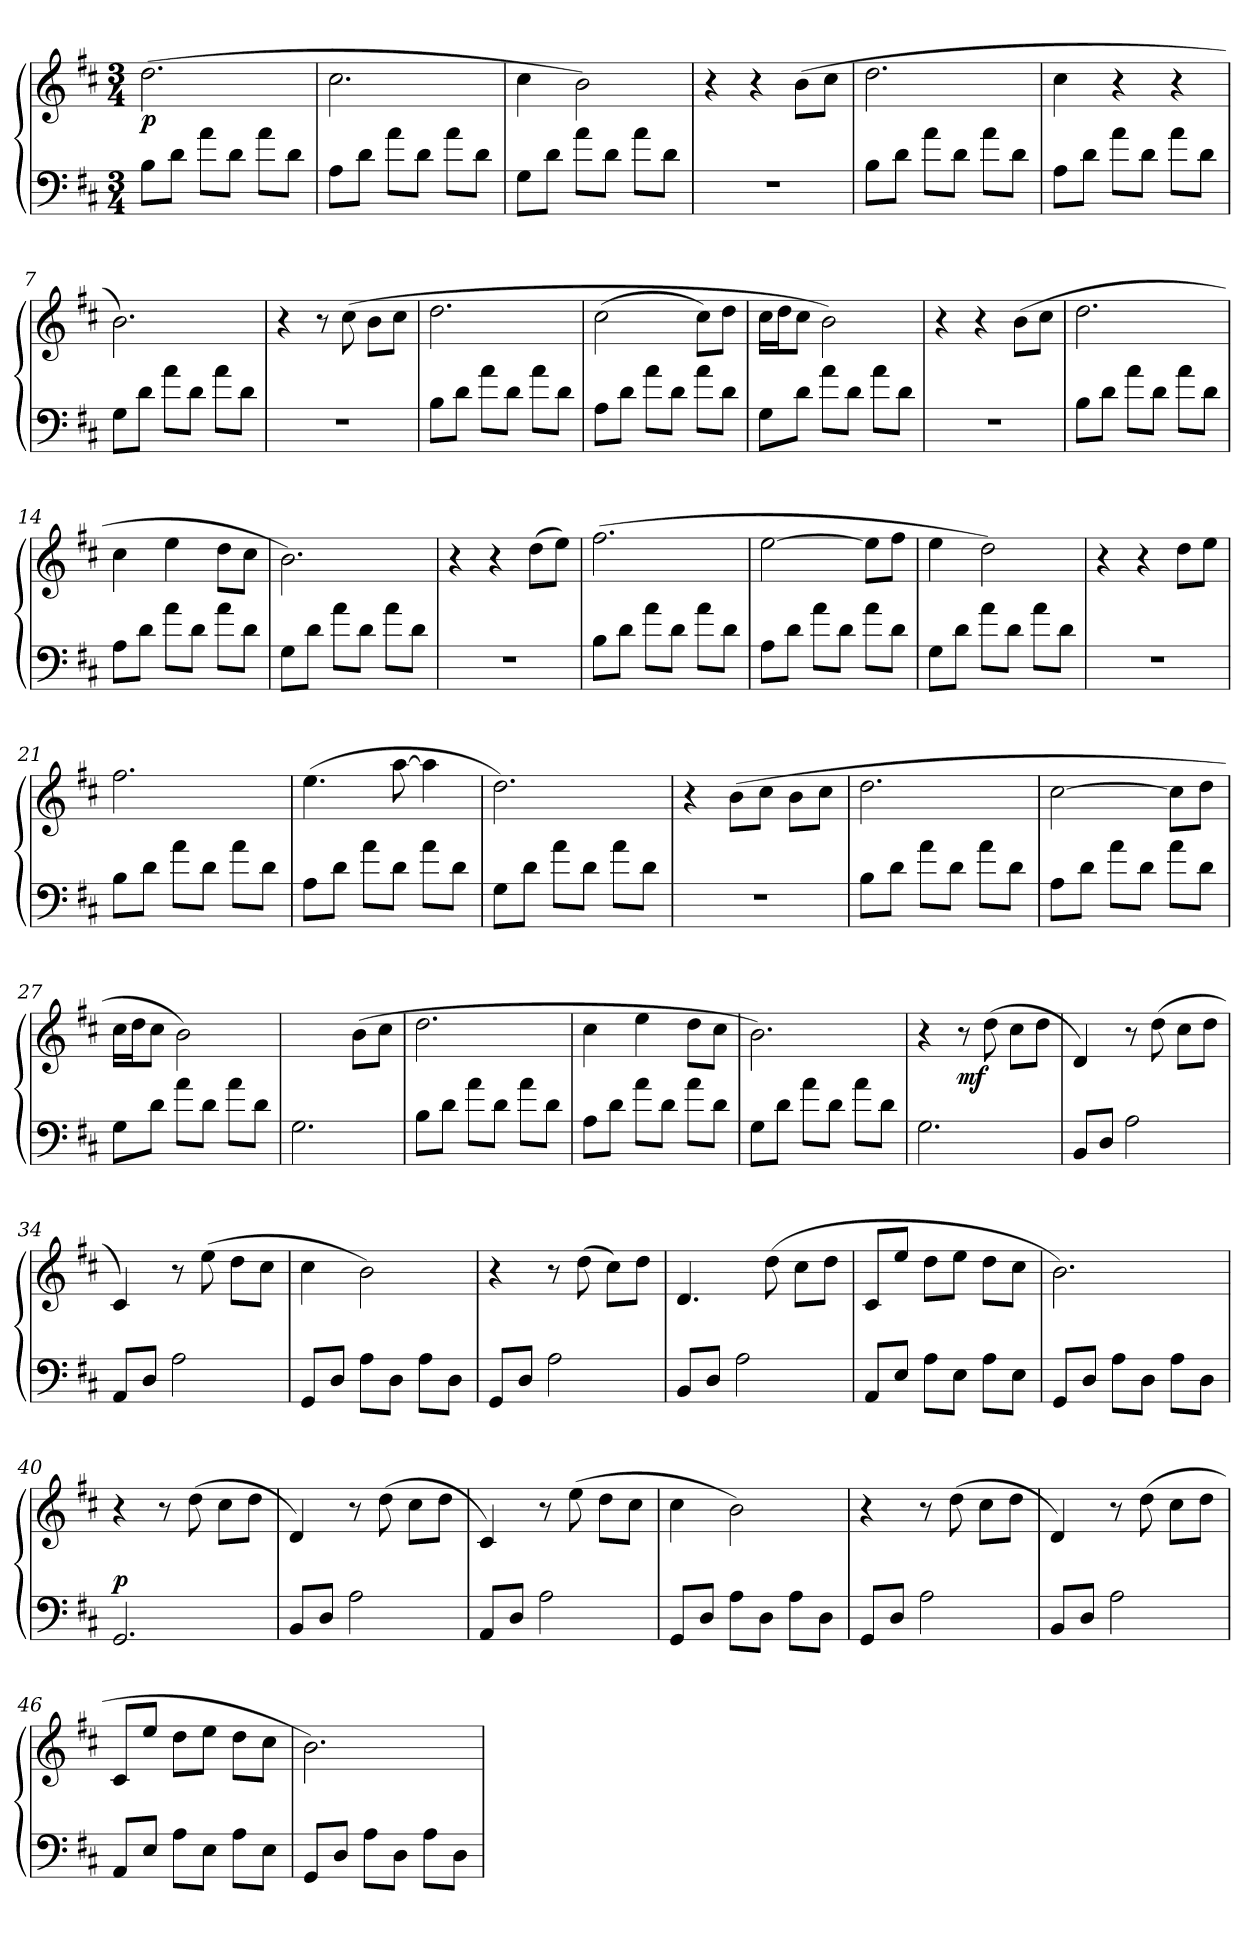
**kern	**kern	**dynam
*part1	*part1	*part1
*staff2	*staff1	*staff1/2
*clefF4	*clefG2	*
*k[f#c#]	*k[f#c#]	*
*M3/4	*M3/4	*
=1	=1	=1
!	!	!LO:DY:b
8B\L	(2.dd\	p
8d\J	.	.
8a\L	.	.
8d\J	.	.
8a\L	.	.
8d\J	.	.
=2	=2	=2
8A\L	2.cc#\	.
8d\J	.	.
8a\L	.	.
8d\J	.	.
8a\L	.	.
8d\J	.	.
=3	=3	=3
8G\L	4cc#\	.
8d\J	.	.
8a\L	2b\)	.
8d\J	.	.
8a\L	.	.
8d\J	.	.
=4	=4	=4
2.r	4r	.
.	4r	.
.	(8b\L	.
.	8cc#\J	.
=5	=5	=5
8B\L	2.dd\	.
8d\J	.	.
8a\L	.	.
8d\J	.	.
8a\L	.	.
8d\J	.	.
!!LO:LB:g=z
=6	=6	=6
8A\L	4cc#\	.
8d\J	.	.
8a\L	4r	.
8d\J	.	.
8a\L	4r	.
8d\J	.	.
=7	=7	=7
8G\L	2.b\)	.
8d\J	.	.
8a\L	.	.
8d\J	.	.
8a\L	.	.
8d\J	.	.
=8	=8	=8
2.r	4r	.
.	8r	.
.	(8cc#\	.
.	8b\L	.
.	8cc#\J	.
=9	=9	=9
8B\L	2.dd\	.
8d\J	.	.
8a\L	.	.
8d\J	.	.
8a\L	.	.
8d\J	.	.
=10	=10	=10
8A\L	(2cc#\	.
8d\J	.	.
8a\L	.	.
8d\J	.	.
8a\L	8cc#\L)	.
8d\J	8dd\J	.
!!LO:LB:g=z
=11	=11	=11
8G\L	16cc#\LL	.
.	16dd\J	.
8d\J	8cc#\J	.
8a\L	2b\)	.
8d\J	.	.
8a\L	.	.
8d\J	.	.
=12	=12	=12
2.r	4r	.
.	4r	.
.	(8b\L	.
.	8cc#\J	.
=13	=13	=13
8B\L	2.dd\	.
8d\J	.	.
8a\L	.	.
8d\J	.	.
8a\L	.	.
8d\J	.	.
=14	=14	=14
8A\L	4cc#\	.
8d\J	.	.
8a\L	4ee\	.
8d\J	.	.
8a\L	8dd\L	.
8d\J	8cc#\J	.
=15	=15	=15
8G\L	2.b\)	.
8d\J	.	.
8a\L	.	.
8d\J	.	.
8a\L	.	.
8d\J	.	.
=16	=16	=16
2.r	4r	.
.	4r	.
.	(8dd\L	.
.	8ee\J)	.
!!LO:LB:g=z
=17	=17	=17
8B\L	(2.ff#\	.
8d\J	.	.
8a\L	.	.
8d\J	.	.
8a\L	.	.
8d\J	.	.
=18	=18	=18
8A\L	[2ee\	.
8d\J	.	.
8a\L	.	.
8d\J	.	.
8a\L	8ee\L]	.
8d\J	8ff#\J	.
=19	=19	=19
8G\L	4ee\	.
8d\J	.	.
8a\L	2dd\)	.
8d\J	.	.
8a\L	.	.
8d\J	.	.
=20	=20	=20
2.r	4r	.
.	4r	.
.	8dd\L	.
.	8ee\J	.
=21	=21	=21
8B\L	2.ff#\	.
8d\J	.	.
8a\L	.	.
8d\J	.	.
8a\L	.	.
8d\J	.	.
!!LO:LB:g=z
=22	=22	=22
8A\L	(4.ee\	.
8d\J	.	.
8a\L	.	.
8d\J	[8aa\	.
8a\L	4aa\]	.
8d\J	.	.
=23	=23	=23
8G\L	2.dd\)	.
8d\J	.	.
8a\L	.	.
8d\J	.	.
8a\L	.	.
8d\J	.	.
=24	=24	=24
2.r	4r	.
.	(8b\L	.
.	8cc#\J	.
.	8b\L	.
.	8cc#\J	.
=25	=25	=25
8B\L	2.dd\	.
8d\J	.	.
8a\L	.	.
8d\J	.	.
8a\L	.	.
8d\J	.	.
=26	=26	=26
8A\L	[2cc#\	.
8d\J	.	.
8a\L	.	.
8d\J	.	.
8a\L	8cc#\L]	.
8d\J	8dd\J	.
!!LO:PB:g=z
=27	=27	=27
8G\L	16cc#\LL	.
.	16dd\J	.
8d\J	8cc#\J	.
8a\L	2b\)	.
8d\J	.	.
8a\L	.	.
8d\J	.	.
=28	=28	=28
2.G\	2ryy	.
.	(8b\L	.
.	8cc#\J	.
=29	=29	=29
8B\L	2.dd\	.
8d\J	.	.
8a\L	.	.
8d\J	.	.
8a\L	.	.
8d\J	.	.
=30	=30	=30
8A\L	4cc#\	.
8d\J	.	.
8a\L	4ee\	.
8d\J	.	.
8a\L	8dd\L	.
8d\J	8cc#\J	.
=31	=31	=31
8G\L	2.b\)	.
8d\J	.	.
8a\L	.	.
8d\J	.	.
8a\L	.	.
8d\J	.	.
=32	=32	=32
2.G\	4r	.
!	!	!LO:DY:b
.	8r	mf
.	(8dd\	.
.	8cc#\L	.
.	8dd\J	.
!!LO:LB:g=z
=33	=33	=33
8BB/L	4d/)	.
8D/J	.	.
2A\	8r	.
.	(8dd\	.
.	8cc#\L	.
.	8dd\J	.
=34	=34	=34
8AA/L	4c#/)	.
8D/J	.	.
2A\	8r	.
.	(8ee\	.
.	8dd\L	.
.	8cc#\J	.
=35	=35	=35
8GG/L	4cc#\	.
8D/J	.	.
8A\L	2b\)	.
8D\J	.	.
8A\L	.	.
8D\J	.	.
=36	=36	=36
8GG/L	4r	.
8D/J	.	.
2A\	8r	.
.	(8dd\	.
.	8cc#\L)	.
.	8dd\J	.
=37	=37	=37
8BB/L	4.d/	.
8D/J	.	.
2A\	.	.
.	(8dd\	.
.	8cc#\L	.
.	8dd\J	.
!!LO:LB:g=z
=38	=38	=38
8AA/L	8c#/L	.
8E/J	8ee/J	.
8A\L	8dd\L	.
8E\J	8ee\J	.
8A\L	8dd\L	.
8E\J	8cc#\J	.
=39	=39	=39
8GG/L	2.b\)	.
8D/J	.	.
8A\L	.	.
8D\J	.	.
8A\L	.	.
8D\J	.	.
=40	=40	=40
!	!	!LO:DY:a=2
2.GG/	4r	p
.	8r	.
.	(8dd\	.
.	8cc#\L	.
.	8dd\J	.
=41	=41	=41
8BB/L	4d/)	.
8D/J	.	.
2A\	8r	.
.	(8dd\	.
.	8cc#\L	.
.	8dd\J	.
=42	=42	=42
8AA/L	4c#/)	.
8D/J	.	.
2A\	8r	.
.	(8ee\	.
.	8dd\L	.
.	8cc#\J	.
=43	=43	=43
8GG/L	4cc#\	.
8D/J	.	.
8A\L	2b\)	.
8D\J	.	.
8A\L	.	.
8D\J	.	.
!!LO:LB:g=z
=44	=44	=44
8GG/L	4r	.
8D/J	.	.
2A\	8r	.
.	(8dd\	.
.	8cc#\L	.
.	8dd\J	.
=45	=45	=45
8BB/L	4d/)	.
8D/J	.	.
2A\	8r	.
.	(8dd\	.
.	8cc#\L	.
.	8dd\J	.
=46	=46	=46
8AA/L	8c#/L	.
8E/J	8ee/J	.
8A\L	8dd\L	.
8E\J	8ee\J	.
8A\L	8dd\L	.
8E\J	8cc#\J	.
=47	=47	=47
8GG/L	2.b\)	.
8D/J	.	.
8A\L	.	.
8D\J	.	.
8A\L	.	.
8D\J	.	.
=	=	=
*-	*-	*-
